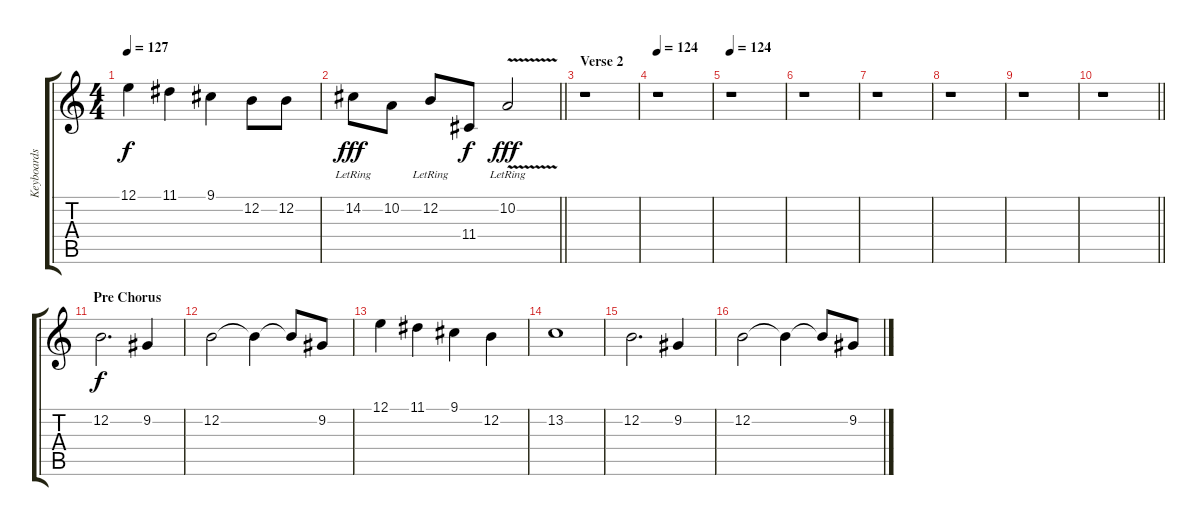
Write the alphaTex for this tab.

\track ("Keyboards" "Keyboards") {instrument lead8bassandlead}
\staff {score tabs}
\tuning (E4 B3 G3 D3 A2 E2) {hide}
\ts (4 4)
\tempo 127
\clef g2
\ks c
12.1.4{dy f} 11.1.4 9.1.4 12.2.8 12.2.8 |
\barLineRight lightlight
14.2{lr}.8{dy fff} 10.2.8 12.2{lr}.8 11.4.8{dy f} 10.2{v lr}.2{dy fff} |
\section ("" "Verse 2")
r.1 |
\tempo 126
\tempo 124
r.1 |
\tempo 124
r.1 |
r.1 |
r.1 |
r.1 |
r.1 |
\barLineRight lightlight
r.1 |
\section ("" "Pre Chorus")
12.2.2{d dy f volume 11 instrument lead2sawtooth} 9.2.4 |
12.2.2 12.2{t}.4 12.2{t}.8 9.2.8 |
12.1.4 11.1.4 9.1.4 12.2.4 |
13.2.1 |
12.2.2{d volume 12} 9.2.4 |
12.2.2 12.2{t}.4 12.2{t}.8 9.2.8
